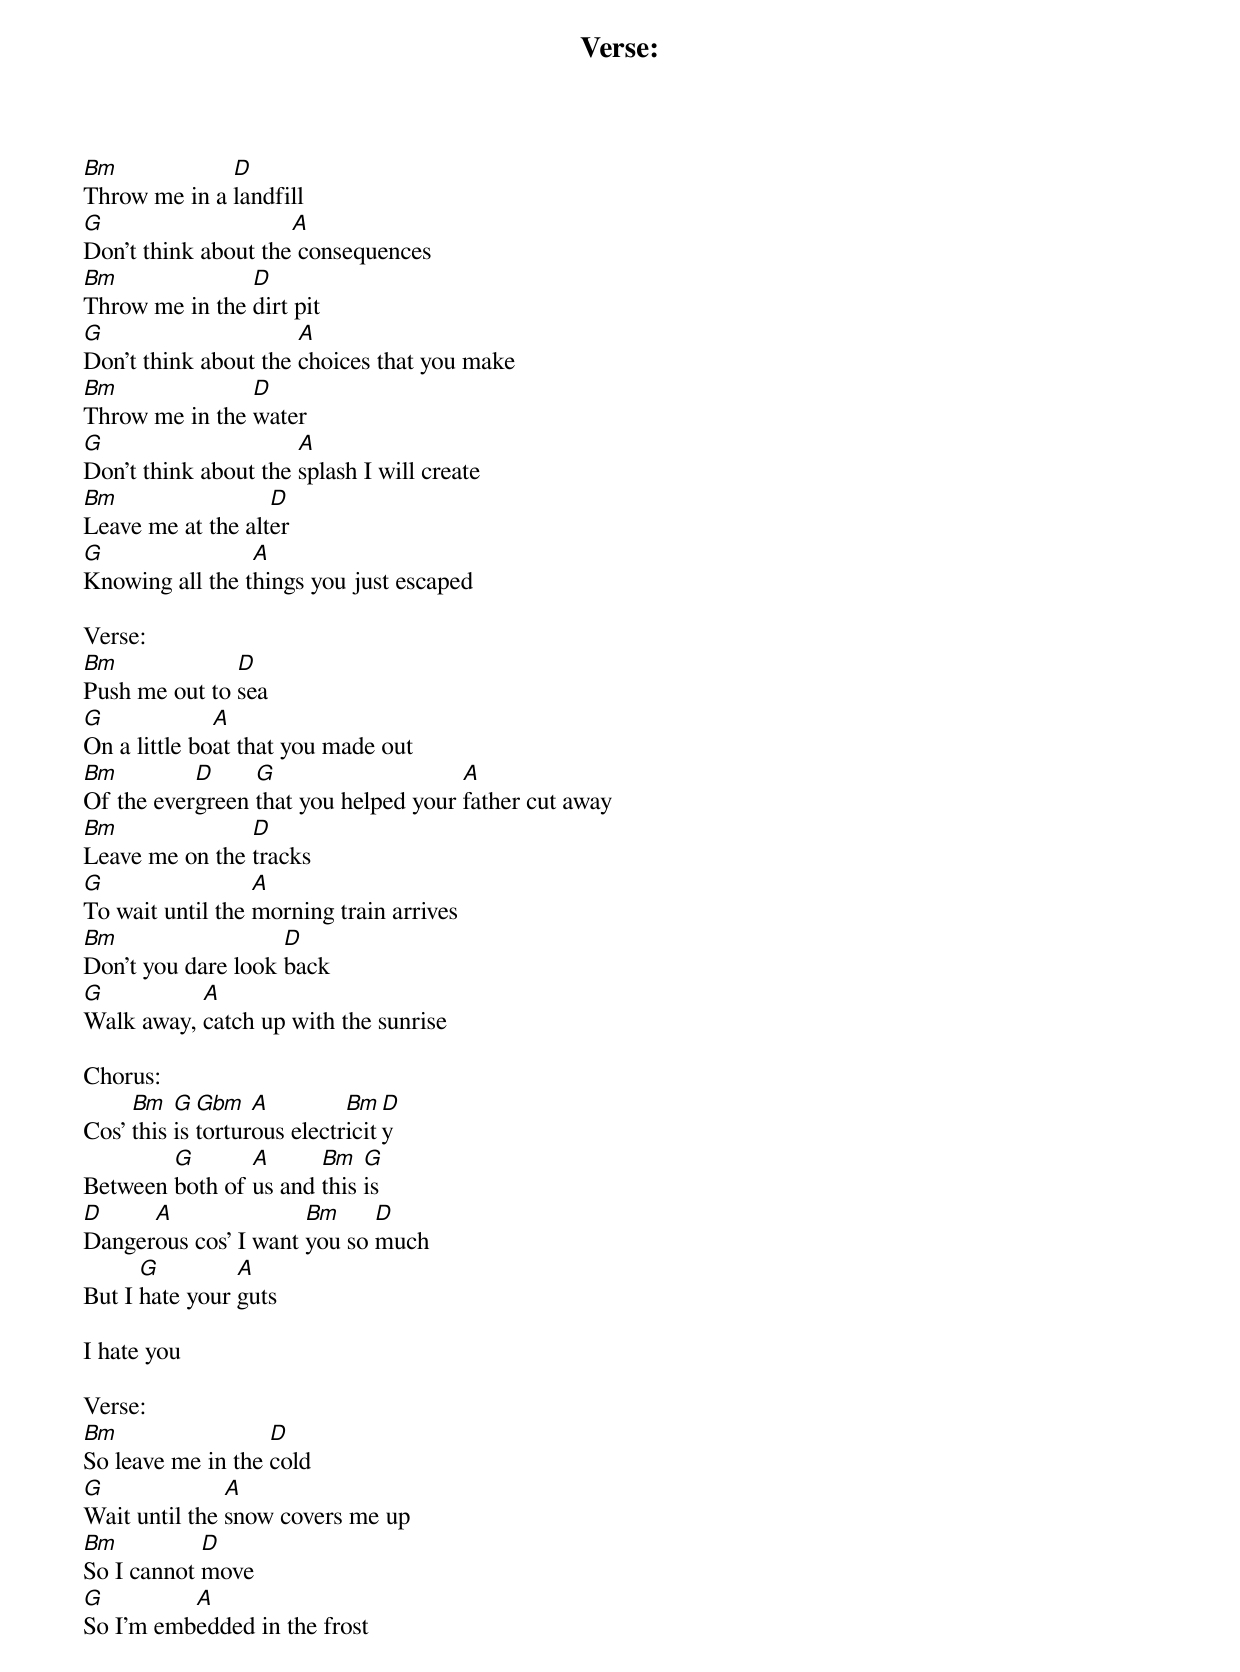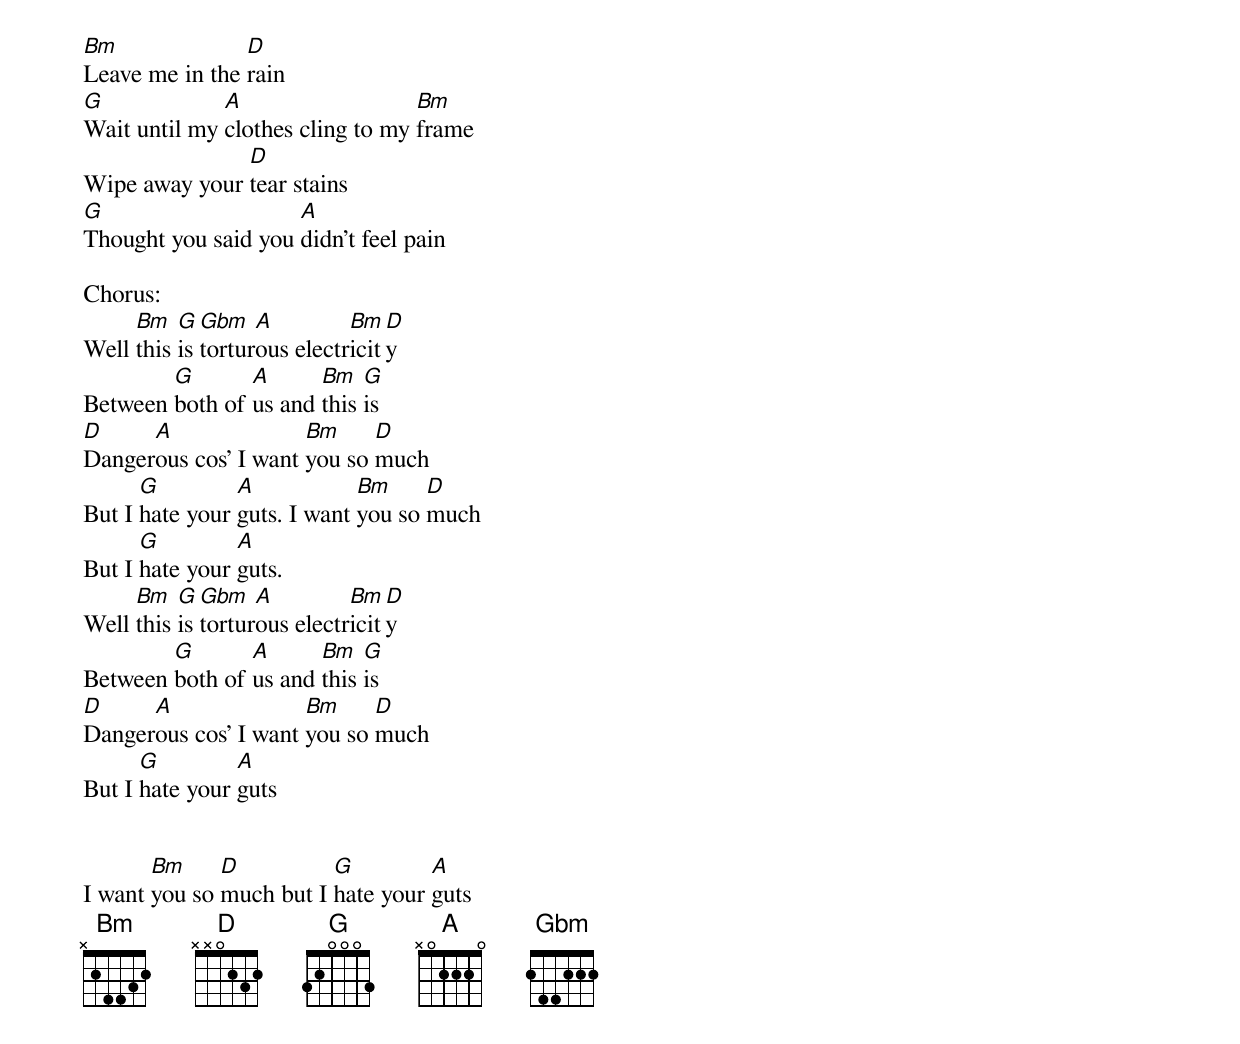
Verse:
Bm            D
Throw me in a landfill
G                    A
Don't think about the consequences
Bm              D
Throw me in the dirt pit
G                     A
Don't think about the choices that you make
Bm              D
Throw me in the water
G                     A
Don't think about the splash I will create
Bm                 D
Leave me at the alter
G                A
Knowing all the things you just escaped

Verse:
Bm             D
Push me out to sea
G             A
On a little boat that you made out
Bm         D     G                    A
Of the evergreen that you helped your father cut away
Bm              D
Leave me on the tracks
G                 A
To wait until the morning train arrives
Bm                  D
Don't you dare look back
G          A
Walk away, catch up with the sunrise

Chorus:
     Bm   G  Gbm   A         Bm  D
Cos' this is torturous electricity
        G       A      Bm   G
Between both of us and this is
D     A               Bm     D
Dangerous cos' I want you so much
      G         A
But I hate your guts

I hate you

Verse:
Bm                 D
So leave me in the cold
G              A
Wait until the snow covers me up
Bm          D
So I cannot move
G         A
So I'm embedded in the frost
Bm              D
Leave me in the rain
G             A                   Bm
Wait until my clothes cling to my frame
               D
Wipe away your tear stains
G                    A
Thought you said you didn't feel pain

Chorus:
     Bm   G  Gbm   A         Bm  D
Well this is torturous electricity
        G       A      Bm   G
Between both of us and this is
D     A               Bm     D
Dangerous cos' I want you so much
      G         A            Bm     D
But I hate your guts. I want you so much
      G         A
But I hate your guts.
     Bm   G  Gbm   A         Bm  D
Well this is torturous electricity
        G       A      Bm   G
Between both of us and this is
D     A               Bm     D
Dangerous cos' I want you so much
      G         A
But I hate your guts


       Bm     D          G         A
I want you so much but I hate your guts
